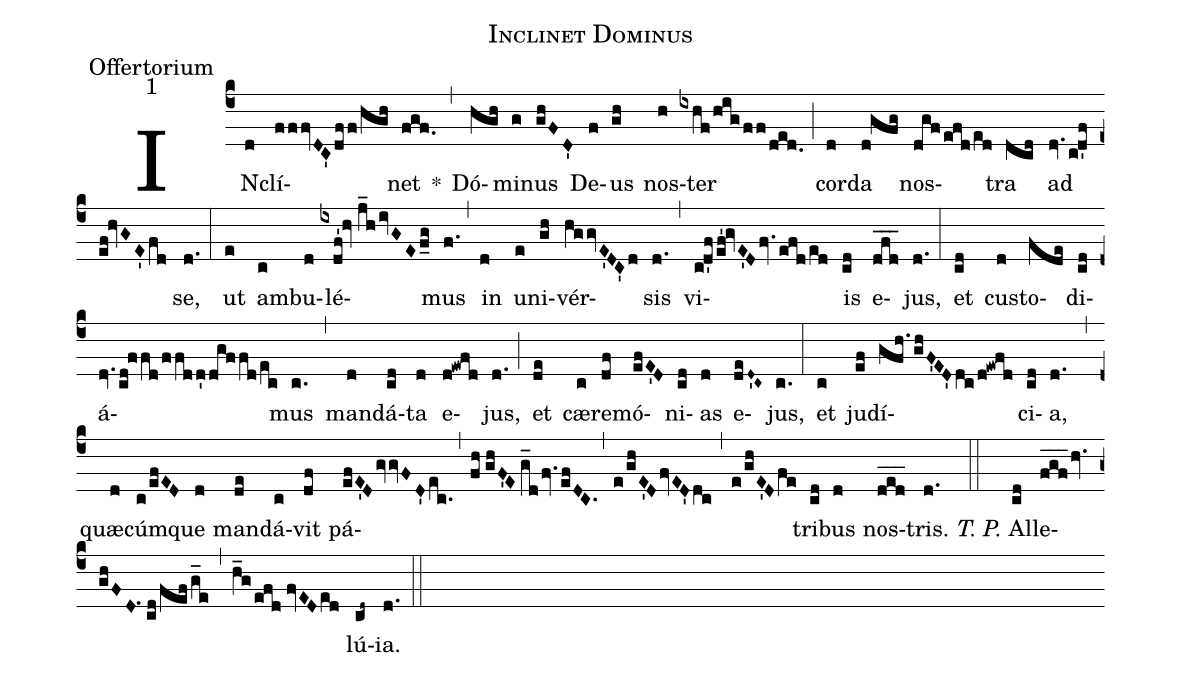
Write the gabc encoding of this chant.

name: Inclinet Dominus;
office-part: Offertorium;
mode: 1;
%%
(c4) IN(d)clí(fffvDC'dff/hgh)net(fgf.) *(,) Dó(hgh)mi(g)nus(ghFD') De(f)us(gh) nos(h)ter(ixhf/!hig/!ff/ded.) (;) cor(d)da(d!gfg) nos(dgf/efd/ed)tra(dcd) ad(dv.cd'f/ef!hvGE'fd) se,(d.) (:)
ut(e) am(c)bu(d)lé(ixdf'!hv//j_hivGEf_g)mus(f.) (,) in(d) u(e)ni(gh)vér(hggvE'DC'd)sis(d.) (,) vi(cd'f/ef'!gvE'Dfv.efd/ed)is(cd) e(dfd___)jus,(d.) (:)
et(cd) cus(d)to(fde)di(cd)á(dv.cd!ffd/ffdd'dgffd/ec)mus(c.) (,) man(d)dá(cd)ta(d) e(d!ewfd)jus,(d.) (;) et(de) cæ(c)re(df)mó(efE'D)ni(cd)as(d) e(deD~'C~)jus,(c.) (:)
et(c) ju(ef)dí(gfh./ghF'ED'dc/d!ewfd)ci(cd)a,(d.) (,) quæ(d)cúm(c/efED)que(d) man(de)dá(c)vit(df) pá(efE'DgvvFD'ec.)(,)(fh//ghF'E//g_dfv.efDC.)(,)(e/ghE'DfvED'dc)(,)(e/ghE'Dfe)tri(cd)bus(d) nos(d_e_d_)tris.(d.) (::)
<i>T. P.</i> Al(cd)le(f_g_f_hv.ghFD.1//cd/fef/g_e)(,)(h_g/efd//fvEDed)lú(cd~)ia.(d.) (::)
